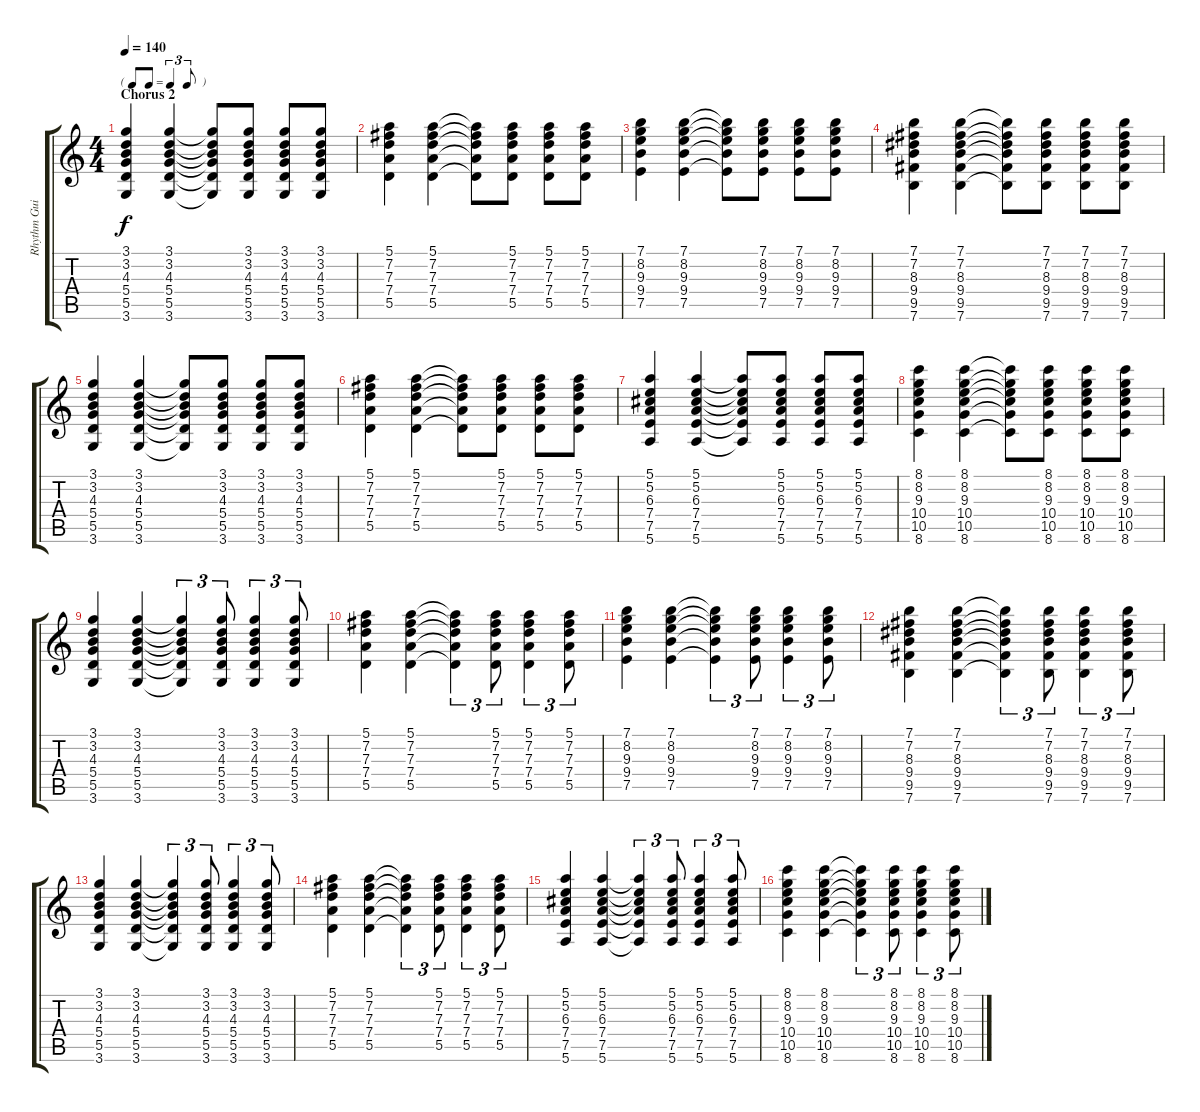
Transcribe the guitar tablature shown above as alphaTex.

\track ("Rhythm Guitar II" "Rhythm Gui") {instrument acousticguitarsteel}
\staff {score tabs}
\tuning (E4 B3 G3 D3 A2 E2) {hide}
\ts (4 4)
\tf triplet8th
\section ("" "Chorus 2")
\tempo 140
\clef g2
\ks c
(3.1 3.2 4.3 5.4 5.5 3.6).4{dy f} (3.1 3.2 4.3 5.4 5.5 3.6).4 (3.1{t} 3.2{t} 4.3{t} 5.4{t} 5.5{t} 3.6{t}).8 (3.1 3.2 4.3 5.4 5.5 3.6).8 (3.1 3.2 4.3 5.4 5.5 3.6).8 (3.1 3.2 4.3 5.4 5.5 3.6).8 |
(5.1 7.2 7.3 7.4 5.5).4 (5.1 7.2 7.3 7.4 5.5).4 (5.1{t} 7.2{t} 7.3{t} 7.4{t} 5.5{t}).8 (5.1 7.2 7.3 7.4 5.5).8 (5.1 7.2 7.3 7.4 5.5).8 (5.1 7.2 7.3 7.4 5.5).8 |
(7.1 8.2 9.3 9.4 7.5).4 (7.1 8.2 9.3 9.4 7.5).4 (7.1{t} 8.2{t} 9.3{t} 9.4{t} 7.5{t}).8 (7.1 8.2 9.3 9.4 7.5).8 (7.1 8.2 9.3 9.4 7.5).8 (7.1 8.2 9.3 9.4 7.5).8 |
(7.1 7.2 8.3 9.4 9.5 7.6).4 (7.1 7.2 8.3 9.4 9.5 7.6).4 (7.1{t} 7.2{t} 8.3{t} 9.4{t} 9.5{t} 7.6{t}).8 (7.1 7.2 8.3 9.4 9.5 7.6).8 (7.1 7.2 8.3 9.4 9.5 7.6).8 (7.1 7.2 8.3 9.4 9.5 7.6).8 |
(3.1 3.2 4.3 5.4 5.5 3.6).4 (3.1 3.2 4.3 5.4 5.5 3.6).4 (3.1{t} 3.2{t} 4.3{t} 5.4{t} 5.5{t} 3.6{t}).8 (3.1 3.2 4.3 5.4 5.5 3.6).8 (3.1 3.2 4.3 5.4 5.5 3.6).8 (3.1 3.2 4.3 5.4 5.5 3.6).8 |
(5.1 7.2 7.3 7.4 5.5).4 (5.1 7.2 7.3 7.4 5.5).4 (5.1{t} 7.2{t} 7.3{t} 7.4{t} 5.5{t}).8 (5.1 7.2 7.3 7.4 5.5).8 (5.1 7.2 7.3 7.4 5.5).8 (5.1 7.2 7.3 7.4 5.5).8 |
(5.1 5.2 6.3 7.4 7.5 5.6).4 (5.1 5.2 6.3 7.4 7.5 5.6).4 (5.1{t} 5.2{t} 6.3{t} 7.4{t} 7.5{t} 5.6{t}).8 (5.1 5.2 6.3 7.4 7.5 5.6).8 (5.1 5.2 6.3 7.4 7.5 5.6).8 (5.1 5.2 6.3 7.4 7.5 5.6).8 |
(8.1 8.2 9.3 10.4 10.5 8.6).4 (8.1 8.2 9.3 10.4 10.5 8.6).4 (8.1{t} 8.2{t} 9.3{t} 10.4{t} 10.5{t} 8.6{t}).8 (8.1 8.2 9.3 10.4 10.5 8.6).8 (8.1 8.2 9.3 10.4 10.5 8.6).8 (8.1 8.2 9.3 10.4 10.5 8.6).8 |
(3.1 3.2 4.3 5.4 5.5 3.6).4 (3.1 3.2 4.3 5.4 5.5 3.6).4 (3.1{t} 3.2{t} 4.3{t} 5.4{t} 5.5{t} 3.6{t}).4{tu (3 2)} (3.1 3.2 4.3 5.4 5.5 3.6).8{tu (3 2)} (3.1 3.2 4.3 5.4 5.5 3.6).4{tu (3 2)} (3.1 3.2 4.3 5.4 5.5 3.6).8{tu (3 2)} |
(5.1 7.2 7.3 7.4 5.5).4 (5.1 7.2 7.3 7.4 5.5).4 (5.1{t} 7.2{t} 7.3{t} 7.4{t} 5.5{t}).4{tu (3 2)} (5.1 7.2 7.3 7.4 5.5).8{tu (3 2)} (5.1 7.2 7.3 7.4 5.5).4{tu (3 2)} (5.1 7.2 7.3 7.4 5.5).8{tu (3 2)} |
(7.1 8.2 9.3 9.4 7.5).4 (7.1 8.2 9.3 9.4 7.5).4 (7.1{t} 8.2{t} 9.3{t} 9.4{t} 7.5{t}).4{tu (3 2)} (7.1 8.2 9.3 9.4 7.5).8{tu (3 2)} (7.1 8.2 9.3 9.4 7.5).4{tu (3 2)} (7.1 8.2 9.3 9.4 7.5).8{tu (3 2)} |
(7.1 7.2 8.3 9.4 9.5 7.6).4 (7.1 7.2 8.3 9.4 9.5 7.6).4 (7.1{t} 7.2{t} 8.3{t} 9.4{t} 9.5{t} 7.6{t}).4{tu (3 2)} (7.1 7.2 8.3 9.4 9.5 7.6).8{tu (3 2)} (7.1 7.2 8.3 9.4 9.5 7.6).4{tu (3 2)} (7.1 7.2 8.3 9.4 9.5 7.6).8{tu (3 2)} |
(3.1 3.2 4.3 5.4 5.5 3.6).4 (3.1 3.2 4.3 5.4 5.5 3.6).4 (3.1{t} 3.2{t} 4.3{t} 5.4{t} 5.5{t} 3.6{t}).4{tu (3 2)} (3.1 3.2 4.3 5.4 5.5 3.6).8{tu (3 2)} (3.1 3.2 4.3 5.4 5.5 3.6).4{tu (3 2)} (3.1 3.2 4.3 5.4 5.5 3.6).8{tu (3 2)} |
(5.1 7.2 7.3 7.4 5.5).4 (5.1 7.2 7.3 7.4 5.5).4 (5.1{t} 7.2{t} 7.3{t} 7.4{t} 5.5{t}).4{tu (3 2)} (5.1 7.2 7.3 7.4 5.5).8{tu (3 2)} (5.1 7.2 7.3 7.4 5.5).4{tu (3 2)} (5.1 7.2 7.3 7.4 5.5).8{tu (3 2)} |
(5.1 5.2 6.3 7.4 7.5 5.6).4 (5.1 5.2 6.3 7.4 7.5 5.6).4 (5.1{t} 5.2{t} 6.3{t} 7.4{t} 7.5{t} 5.6{t}).4{tu (3 2)} (5.1 5.2 6.3 7.4 7.5 5.6).8{tu (3 2)} (5.1 5.2 6.3 7.4 7.5 5.6).4{tu (3 2)} (5.1 5.2 6.3 7.4 7.5 5.6).8{tu (3 2)} |
(8.1 8.2 9.3 10.4 10.5 8.6).4 (8.1 8.2 9.3 10.4 10.5 8.6).4 (8.1{t} 8.2{t} 9.3{t} 10.4{t} 10.5{t} 8.6{t}).4{tu (3 2)} (8.1 8.2 9.3 10.4 10.5 8.6).8{tu (3 2)} (8.1 8.2 9.3 10.4 10.5 8.6).4{tu (3 2)} (8.1 8.2 9.3 10.4 10.5 8.6).8{tu (3 2)}
